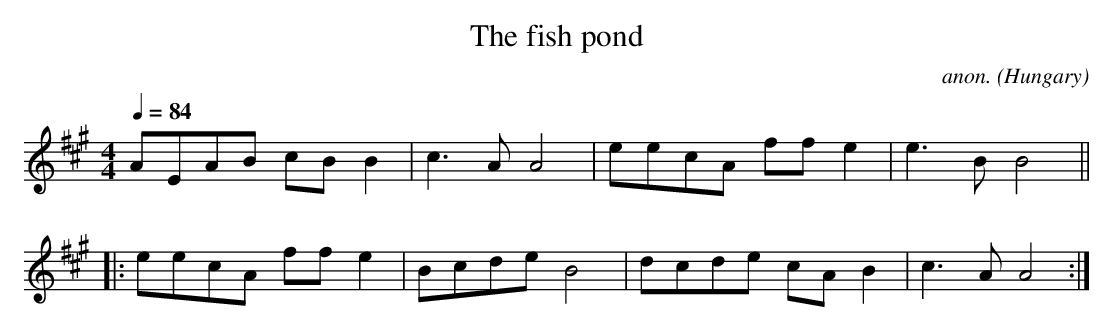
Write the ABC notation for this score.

X:1
T:The fish pond
C:anon.
O:Hungary
M:4/4
L:1/4
Q:84
K:A
A/E/A/B/ c/B/B|c>AA2|e/e/c/A/ f/f/e|e>BB2||
|:e/e/c/A/ f/f/e|B/c/d/e/B2|d/c/d/e/ c/A/B|c>AA2:|
